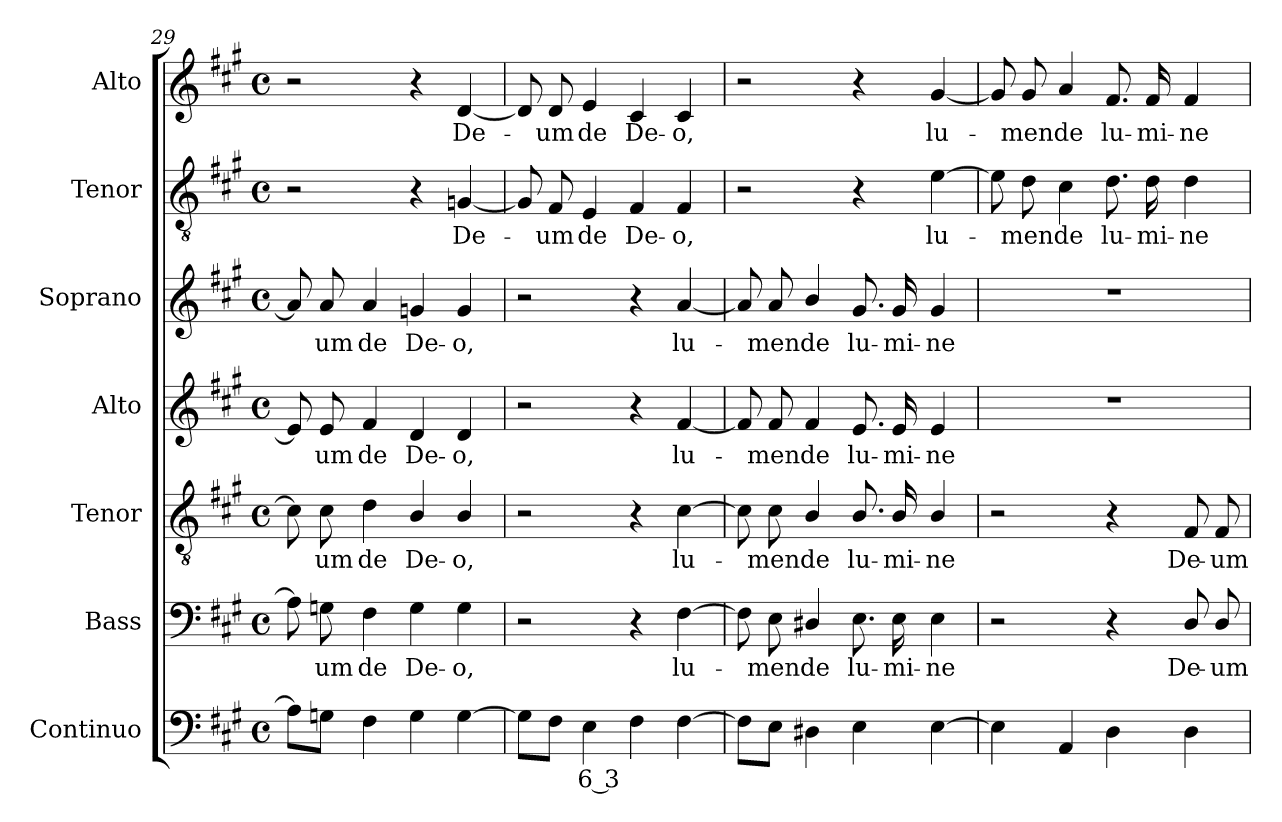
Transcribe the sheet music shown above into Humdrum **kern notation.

**kern	**text	**kern	**text	**kern	**text	**kern	**text	**kern	**text	**kern	**text	**kern	**text
*part7	*part7	*part6	*part6	*part5	*part5	*part4	*part4	*part3	*part3	*part2	*part2	*part1	*part1
*staff7	*staff7	*staff6	*staff6	*staff5	*staff5	*staff4	*staff4	*staff3	*staff3	*staff2	*staff2	*staff1	*staff1
*I"Continuo	*	*I"Bass	*	*I"Tenor	*	*I"Alto	*	*I"Soprano	*	*I"Tenor	*	*I"Alto	*
*I'Cont.	*	*I'B.	*	*I'T.	*	*I'A.	*	*I'S.	*	*I'T.	*	*I'A.	*
*clefF4	*	*clefF4	*	*clefGv2	*	*clefG2	*	*clefG2	*	*clefGv2	*	*clefG2	*
*	*	*	*	*ITrd7c12	*	*	*	*	*	*ITrd7c12	*	*	*
*k[f#c#g#]	*	*k[f#c#g#]	*	*k[f#c#g#]	*	*k[f#c#g#]	*	*k[f#c#g#]	*	*k[f#c#g#]	*	*k[f#c#g#]	*
*A:	*	*A:	*	*A:	*	*A:	*	*A:	*	*A:	*	*A:	*
*M4/4	*	*M4/4	*	*M4/4	*	*M4/4	*	*M4/4	*	*M4/4	*	*M4/4	*
*met(c)	*	*met(c)	*	*met(c)	*	*met(c)	*	*met(c)	*	*met(c)	*	*met(c)	*
=29	=29	=29	=29	=29	=29	=29	=29	=29	=29	=29	=29	=29	=29
8Ai\L]	.	8Ai\]	.	8C#i\]	.	8ei/]	.	8ai/]	.	2r	.	2r	.
!	!	!	!LO:LY:b:color=#000000	!	!	!	!	!	!	!	!	!	!
!	!	!	!	!	!LO:LY:b:color=#000000	!	!	!	!	!	!	!	!
!	!	!	!	!	!	!	!LO:LY:b:color=#000000	!	!	!	!	!	!
!	!	!	!	!	!	!	!	!	!LO:LY:b:color=#000000	!	!	!	!
8Gni\J	.	8Gni\	-um	8C#i\	-um	8ei/	-um	8ai/	-um	.	.	.	.
!	!	!	!LO:LY:b:color=#000000	!	!	!	!	!	!	!	!	!	!
!	!	!	!	!	!LO:LY:b:color=#000000	!	!	!	!	!	!	!	!
!	!	!	!	!	!	!	!LO:LY:b:color=#000000	!	!	!	!	!	!
!	!	!	!	!	!	!	!	!	!LO:LY:b:color=#000000	!	!	!	!
4F#i\	.	4F#i\	de	4Di\	de	4f#i/	de	4ai/	de	.	.	.	.
!	!	!	!LO:LY:b:color=#000000	!	!	!	!	!	!	!	!	!	!
!	!	!	!	!	!LO:LY:b:color=#000000	!	!	!	!	!	!	!	!
!	!	!	!	!	!	!	!LO:LY:b:color=#000000	!	!	!	!	!	!
!	!	!	!	!	!	!	!	!	!LO:LY:b:color=#000000	!	!	!	!
4Gi\	.	4Gi\	De-	4BBi/	De-	4di/	De-	4gni/	De-	4r	.	4r	.
!	!	!	!LO:LY:b:color=#000000	!	!	!	!	!	!	!	!	!	!
!	!	!	!	!	!LO:LY:b:color=#000000	!	!	!	!	!	!	!	!
!	!	!	!	!	!	!	!LO:LY:b:color=#000000	!	!	!	!	!	!
!	!	!	!	!	!	!	!	!	!LO:LY:b:color=#000000	!	!	!	!
!	!	!	!	!	!	!	!	!	!	!	!LO:LY:b:color=#000000	!	!
!	!	!	!	!	!	!	!	!	!	!	!	!	!LO:LY:b:color=#000000
[4Gi\	.	4Gi\	-o,	4BBi/	-o,	4di/	-o,	4gi/	-o,	[4GGni/	De-	[4di/	De-
=30	=30	=30	=30	=30	=30	=30	=30	=30	=30	=30	=30	=30	=30
8Gi\L]	.	2r	.	2r	.	2r	.	2r	.	8GGi/]	.	8di/]	.
!	!	!	!	!	!	!	!	!	!	!	!LO:LY:b:color=#000000	!	!
!	!	!	!	!	!	!	!	!	!	!	!	!	!LO:LY:b:color=#000000
8F#i\J	.	.	.	.	.	.	.	.	.	8FF#i/	-um	8di/	-um
!	!LO:LY:b:color=#000000	!	!	!	!	!	!	!	!	!	!	!	!
!	!	!	!	!	!	!	!	!	!	!	!LO:LY:b:color=#000000	!	!
!	!	!	!	!	!	!	!	!	!	!	!	!	!LO:LY:b:color=#000000
4Ei\	6 3	.	.	.	.	.	.	.	.	4EEi/	de	4ei/	de
!	!	!	!	!	!	!	!	!	!	!	!LO:LY:b:color=#000000	!	!
!	!	!	!	!	!	!	!	!	!	!	!	!	!LO:LY:b:color=#000000
4F#i\	.	4r	.	4r	.	4r	.	4r	.	4FF#i/	De-	4c#i/	De-
!	!	!	!LO:LY:b:color=#000000	!	!	!	!	!	!	!	!	!	!
!	!	!	!	!	!LO:LY:b:color=#000000	!	!	!	!	!	!	!	!
!	!	!	!	!	!	!	!LO:LY:b:color=#000000	!	!	!	!	!	!
!	!	!	!	!	!	!	!	!	!LO:LY:b:color=#000000	!	!	!	!
!	!	!	!	!	!	!	!	!	!	!	!LO:LY:b:color=#000000	!	!
!	!	!	!	!	!	!	!	!	!	!	!	!	!LO:LY:b:color=#000000
[4F#i\	.	[4F#i\	lu-	[4C#i\	lu-	[4f#i/	lu-	[4ai/	lu-	4FF#i/	-o,	4c#i/	-o,
=31	=31	=31	=31	=31	=31	=31	=31	=31	=31	=31	=31	=31	=31
8F#i\L]	.	8F#i\]	.	8C#i\]	.	8f#i/]	.	8ai/]	.	2r	.	2r	.
!	!	!	!LO:LY:b:color=#000000	!	!	!	!	!	!	!	!	!	!
!	!	!	!	!	!LO:LY:b:color=#000000	!	!	!	!	!	!	!	!
!	!	!	!	!	!	!	!LO:LY:b:color=#000000	!	!	!	!	!	!
!	!	!	!	!	!	!	!	!	!LO:LY:b:color=#000000	!	!	!	!
8Ei\J	.	8Ei\	-men	8C#i\	-men	8f#i/	-men	8ai/	-men	.	.	.	.
!	!	!	!LO:LY:b:color=#000000	!	!	!	!	!	!	!	!	!	!
!	!	!	!	!	!LO:LY:b:color=#000000	!	!	!	!	!	!	!	!
!	!	!	!	!	!	!	!LO:LY:b:color=#000000	!	!	!	!	!	!
!	!	!	!	!	!	!	!	!	!LO:LY:b:color=#000000	!	!	!	!
4D#Xi\	.	4D#Xi/	de	4BBi/	de	4f#i/	de	4bi/	de	.	.	.	.
!	!	!	!LO:LY:b:color=#000000	!	!	!	!	!	!	!	!	!	!
!	!	!	!	!	!LO:LY:b:color=#000000	!	!	!	!	!	!	!	!
!	!	!	!	!	!	!	!LO:LY:b:color=#000000	!	!	!	!	!	!
!	!	!	!	!	!	!	!	!	!LO:LY:b:color=#000000	!	!	!	!
4Ei\	.	8.Ei\	lu-	8.BBi/	lu-	8.ei/	lu-	8.g#i/	lu-	4r	.	4r	.
!	!	!	!LO:LY:b:color=#000000	!	!	!	!	!	!	!	!	!	!
!	!	!	!	!	!LO:LY:b:color=#000000	!	!	!	!	!	!	!	!
!	!	!	!	!	!	!	!LO:LY:b:color=#000000	!	!	!	!	!	!
!	!	!	!	!	!	!	!	!	!LO:LY:b:color=#000000	!	!	!	!
.	.	16Ei\	-mi-	16BBi/	-mi-	16ei/	-mi-	16g#i/	-mi-	.	.	.	.
!	!	!	!LO:LY:b:color=#000000	!	!	!	!	!	!	!	!	!	!
!	!	!	!	!	!LO:LY:b:color=#000000	!	!	!	!	!	!	!	!
!	!	!	!	!	!	!	!LO:LY:b:color=#000000	!	!	!	!	!	!
!	!	!	!	!	!	!	!	!	!LO:LY:b:color=#000000	!	!	!	!
!	!	!	!	!	!	!	!	!	!	!	!LO:LY:b:color=#000000	!	!
!	!	!	!	!	!	!	!	!	!	!	!	!	!LO:LY:b:color=#000000
[4Ei\	.	4Ei\	-ne	4BBi/	-ne	4ei/	-ne	4g#i/	-ne	[4Ei\	lu-	[4g#i/	lu-
=32	=32	=32	=32	=32	=32	=32	=32	=32	=32	=32	=32	=32	=32
4Ei\]	.	2r	.	2r	.	1r	.	1r	.	8Ei\]	.	8g#i/]	.
!	!	!	!	!	!	!	!	!	!	!	!LO:LY:b:color=#000000	!	!
!	!	!	!	!	!	!	!	!	!	!	!	!	!LO:LY:b:color=#000000
.	.	.	.	.	.	.	.	.	.	8Di\	-men	8g#i/	-men
!	!	!	!	!	!	!	!	!	!	!	!LO:LY:b:color=#000000	!	!
!	!	!	!	!	!	!	!	!	!	!	!	!	!LO:LY:b:color=#000000
4AAi/	.	.	.	.	.	.	.	.	.	4C#i\	de	4ai/	de
!	!	!	!	!	!	!	!	!	!	!	!LO:LY:b:color=#000000	!	!
!	!	!	!	!	!	!	!	!	!	!	!	!	!LO:LY:b:color=#000000
4Di\	.	4r	.	4r	.	.	.	.	.	8.Di\	lu-	8.f#i/	lu-
!	!	!	!	!	!	!	!	!	!	!	!LO:LY:b:color=#000000	!	!
!	!	!	!	!	!	!	!	!	!	!	!	!	!LO:LY:b:color=#000000
.	.	.	.	.	.	.	.	.	.	16Di\	-mi-	16f#i/	-mi-
!	!	!	!LO:LY:b:color=#000000	!	!	!	!	!	!	!	!	!	!
!	!	!	!	!	!LO:LY:b:color=#000000	!	!	!	!	!	!	!	!
!	!	!	!	!	!	!	!	!	!	!	!LO:LY:b:color=#000000	!	!
!	!	!	!	!	!	!	!	!	!	!	!	!	!LO:LY:b:color=#000000
4Di\	.	8Di/	De-	8FF#i/	De-	.	.	.	.	4Di\	-ne	4f#i/	-ne
!	!	!	!LO:LY:b:color=#000000	!	!	!	!	!	!	!	!	!	!
!	!	!	!	!	!LO:LY:b:color=#000000	!	!	!	!	!	!	!	!
.	.	8Di/	-um	8FF#i/	-um	.	.	.	.	.	.	.	.
=	=	=	=	=	=	=	=	=	=	=	=	=	=
*-	*-	*-	*-	*-	*-	*-	*-	*-	*-	*-	*-	*-	*-
